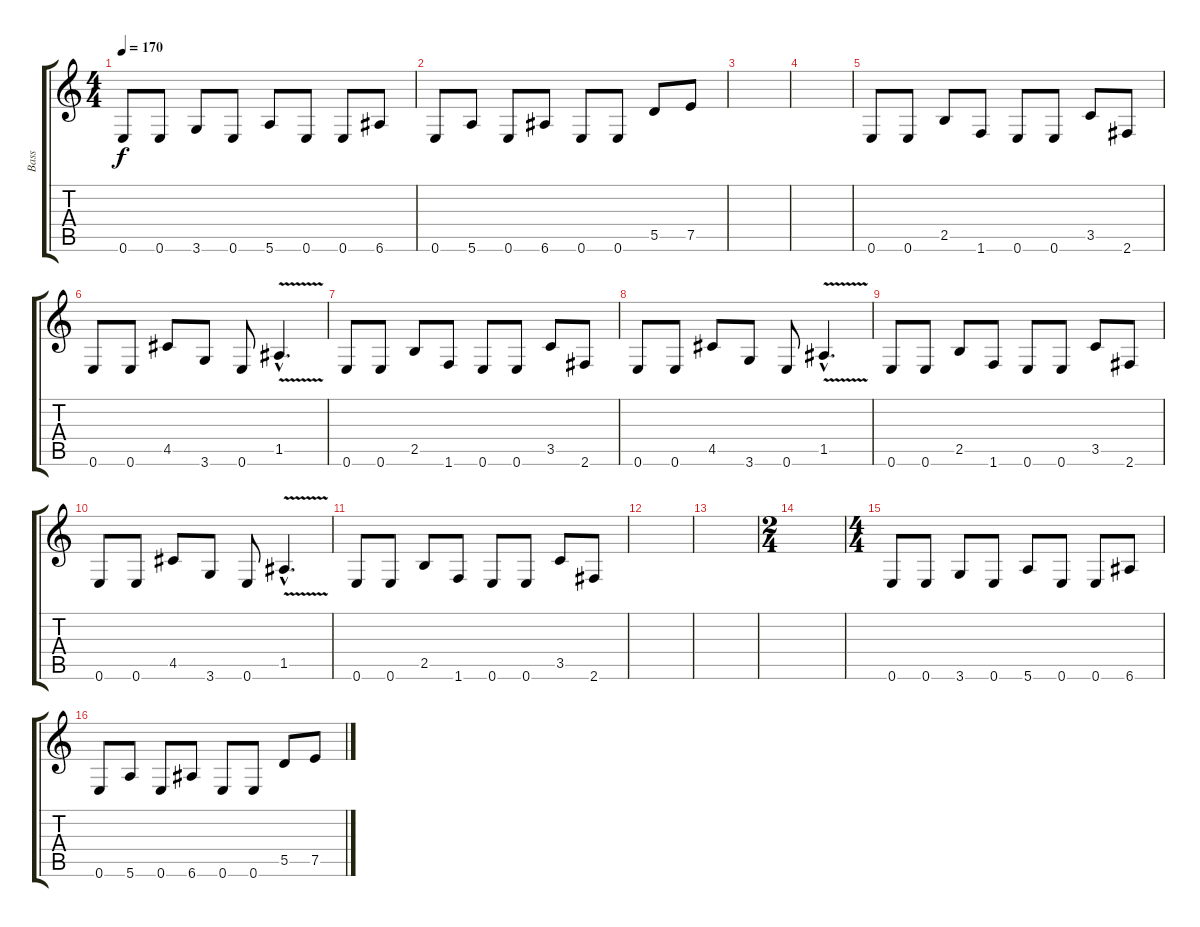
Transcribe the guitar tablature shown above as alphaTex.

\track ("Bass" "Bass") {instrument electricbasspick}
\staff {score tabs}
\tuning (E4 B3 G3 D3 A2 E2) {hide}
\ts (4 4)
\tempo 170
\clef g2
\ks c
0.6.8{dy f} 0.6.8 3.6.8 0.6.8 5.6.8 0.6.8 0.6.8 6.6.8 |
0.6.8 5.6.8 0.6.8 6.6.8 0.6.8 0.6.8 5.5.8 7.5.8 |
|
|
0.6.8 0.6.8 2.5.8 1.6.8 0.6.8 0.6.8 3.5.8 2.6.8 |
0.6.8 0.6.8 4.5.8 3.6.8 0.6.8 1.5{v hac}.4{d} |
0.6.8 0.6.8 2.5.8 1.6.8 0.6.8 0.6.8 3.5.8 2.6.8 |
0.6.8 0.6.8 4.5.8 3.6.8 0.6.8 1.5{v hac}.4{d} |
0.6.8 0.6.8 2.5.8 1.6.8 0.6.8 0.6.8 3.5.8 2.6.8 |
0.6.8 0.6.8 4.5.8 3.6.8 0.6.8 1.5{v hac}.4{d} |
0.6.8 0.6.8 2.5.8 1.6.8 0.6.8 0.6.8 3.5.8 2.6.8 |
|
|
\ts (2 4)
|
\ts (4 4)
0.6.8 0.6.8 3.6.8 0.6.8 5.6.8 0.6.8 0.6.8 6.6.8 |
0.6.8 5.6.8 0.6.8 6.6.8 0.6.8 0.6.8 5.5.8 7.5.8
